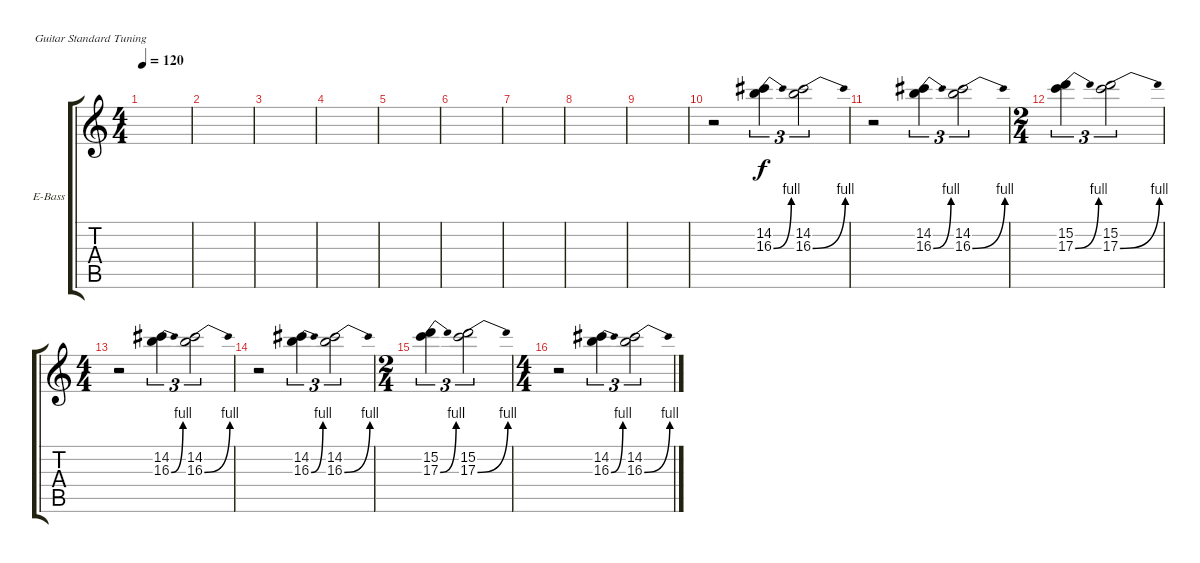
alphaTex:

\defaultSystemsLayout 4
\bracketExtendMode groupsimilarinstruments
\firstSystemTrackNameOrientation horizontal
\otherSystemsTrackNameOrientation horizontal
\track ("Kirk Hammett (Dist.Gtr.2)" "E-Bass") {instrument distortionguitar}
\staff {score tabs}
\tuning (E4 B3 G3 D3 A2 E2)
\ts (4 4)
\tempo 120
\clef g2
\ks c
|
|
|
|
|
|
|
|
|
r.2 (14.2 16.3{be (bend 0 0 22.2 4)}).4{tu (3 2)} (14.2 16.3{be (bend 0 0 22.8 4)}).2{tu (3 2)} |
r.2 (14.2 16.3{be (bend 0 0 22.2 4)}).4{tu (3 2)} (14.2 16.3{be (bend 0 0 22.8 4)}).2{tu (3 2)} |
\ts (2 4)
(15.2 17.3{be (bend 0 0 22.2 4)}).4{tu (3 2)} (15.2 17.3{be (bend 0 0 22.8 4)}).2{tu (3 2)} |
\ts (4 4)
r.2 (14.2 16.3{be (bend 0 0 22.2 4)}).4{tu (3 2)} (14.2 16.3{be (bend 0 0 22.8 4)}).2{tu (3 2)} |
r.2 (14.2 16.3{be (bend 0 0 22.2 4)}).4{tu (3 2)} (14.2 16.3{be (bend 0 0 22.8 4)}).2{tu (3 2)} |
\ts (2 4)
(15.2 17.3{be (bend 0 0 22.2 4)}).4{tu (3 2)} (15.2 17.3{be (bend 0 0 22.8 4)}).2{tu (3 2)} |
\ts (4 4)
r.2 (14.2 16.3{be (bend 0 0 22.2 4)}).4{tu (3 2)} (14.2 16.3{be (bend 0 0 22.8 4)}).2{tu (3 2)}
